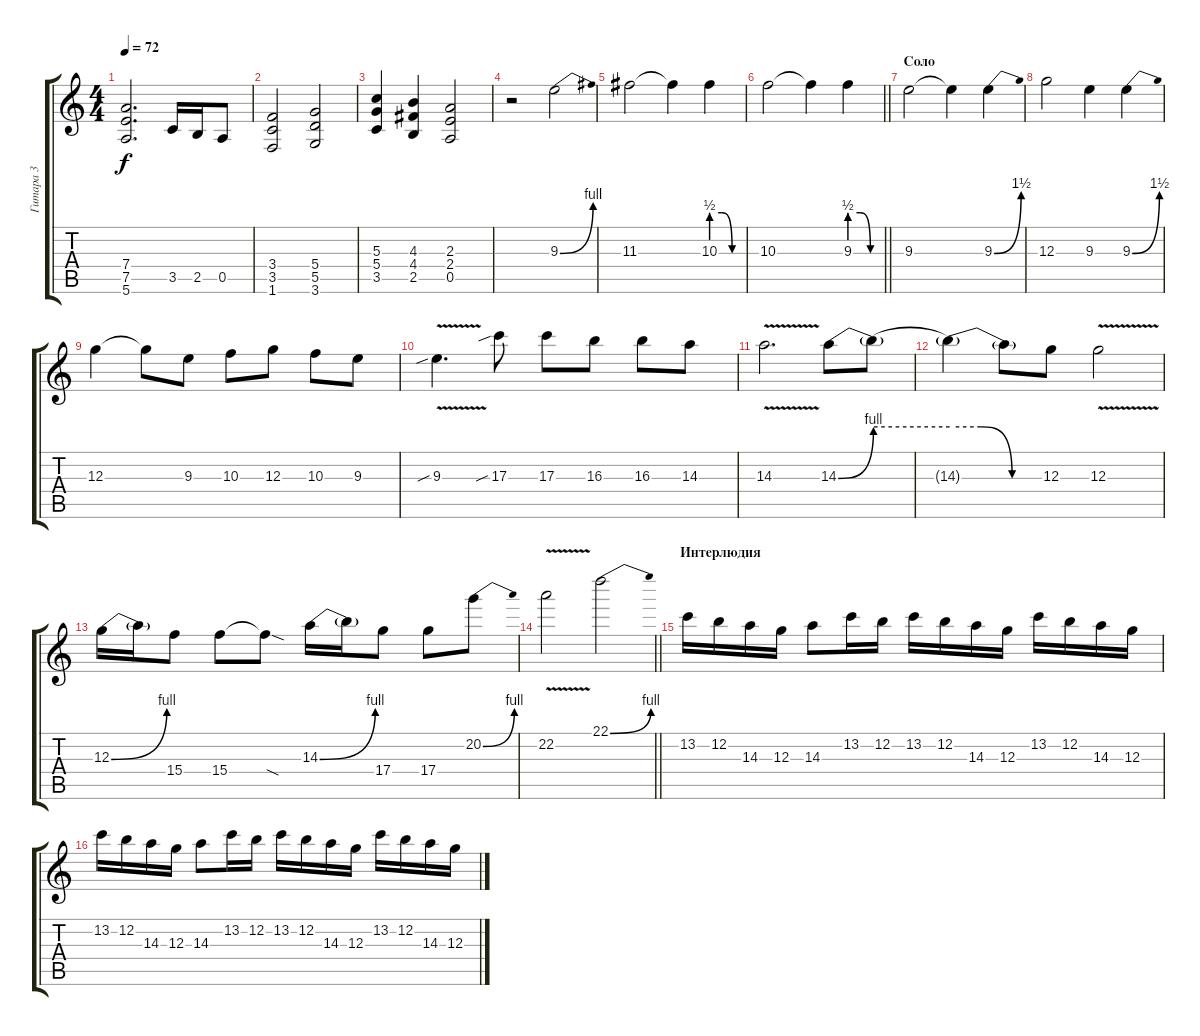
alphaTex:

\track ("Гитара 3" "Гитара 3") {instrument distortionguitar}
\staff {score tabs}
\tuning (E4 B3 G3 D3 A2 E2) {hide}
\ts (4 4)
\tempo 72
\clef g2
\ks c
(7.4 7.5 5.6).2{d dy f} 3.5.16 2.5.16 0.5.8 |
(3.4 3.5 1.6).2 (5.4 5.5 3.6).2 |
(5.3 5.4 3.5).4 (4.3 4.4 2.5).4 (2.3 2.4 0.5).2 |
r.2 9.3{be (bend 0 0 60 4)}.2 |
11.3.2 11.3{t}.4 10.3{be (custom 0 2 20 2 40 0 60 0)}.4 |
\barLineRight lightlight
10.3.2 10.3{t}.4 9.3{be (custom 0 2 20 2 40 0 60 0)}.4 |
\section ("" "Соло")
9.3.2 9.3{t}.4 9.3{be (bend 0 0 60 6)}.4 |
12.3.2 9.3.4 9.3{be (bend 0 0 60 6)}.4 |
12.3.4 12.3{t}.8 9.3.8 10.3.8 12.3.8 10.3.8 9.3.8 |
9.3{v sib}.4{d} 17.3{sib}.8 17.3.8 16.3.8 16.3.8 14.3.8 |
14.3{v}.2{d} 14.3{be (bend 0 0 60 4)}.8 14.3{be (hold 0 4 60 4) t}.8 |
14.3{be (custom 0 4 20 4 40 0 60 0) t}.4 14.3{t}.8 12.3.8 12.3{v}.2 |
12.3{be (bend 0 0 60 4)}.16 12.3{t}.16 15.4.8 15.4.8 15.4{sod t}.8 14.3{be (bend 0 0 60 4)}.16 14.3{t}.16 17.4.8 17.4.8 20.2{be (bend 0 0 60 4)}.8 |
\barLineRight lightlight
22.2{v}.2 22.1{be (bend 0 0 60 4)}.2 |
\section ("" "Интерлюдия")
13.2.16 12.2.16 14.3.16 12.3.16 14.3.8 13.2.16 12.2.16 13.2.16 12.2.16 14.3.16 12.3.16 13.2.16 12.2.16 14.3.16 12.3.16 |
13.2.16 12.2.16 14.3.16 12.3.16 14.3.8 13.2.16 12.2.16 13.2.16 12.2.16 14.3.16 12.3.16 13.2.16 12.2.16 14.3.16 12.3.16
